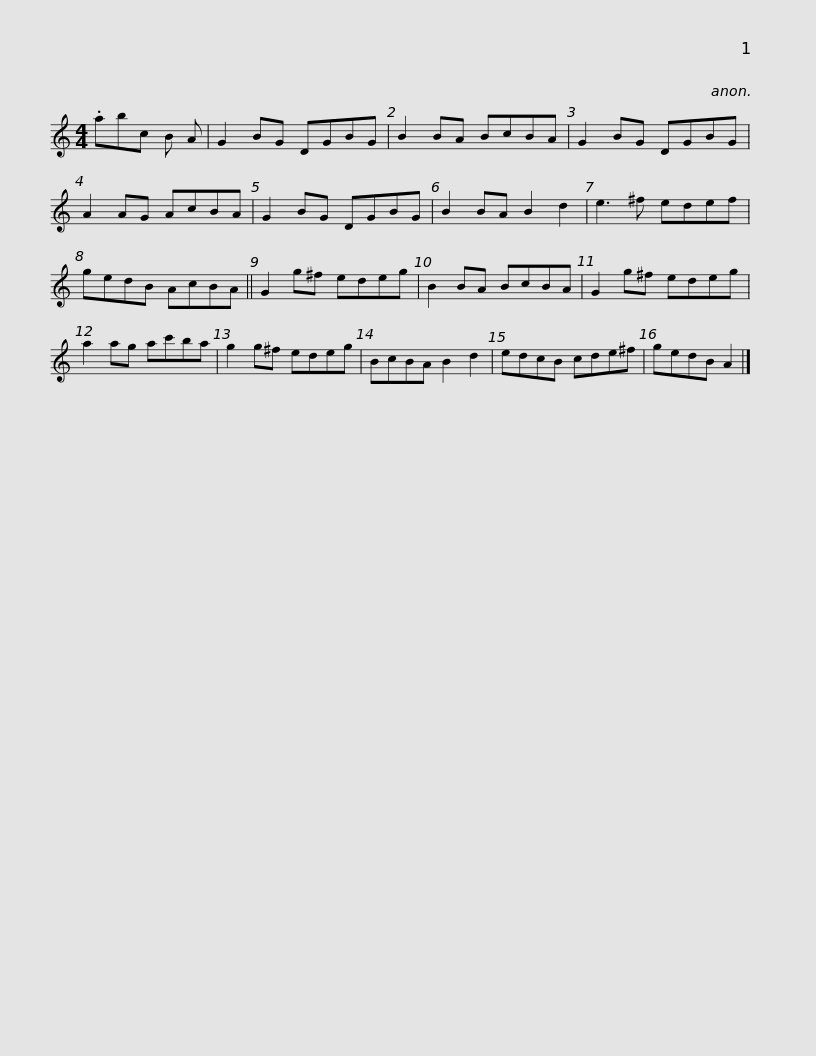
X:1
L:1/8
M:4/4
I:linebreak $
K:C
V:1 treble
V:1
 .abc B A | G2 BG DGBG | B2 BA BcBA | G2 BG DGBG | A2 AG AcBA | %5
 G2 BG DGBG |$ B2 BA B2 d2 | e3 ^f edef | gedB AcBA || G2 g^f edeg | %10
 B2 BA BcBA | G2 g^f edeg |$ a2 ag ac'ba | g2 g^f edeg | BcBA B2 d2 | %15
 edcB cde^f | gedB A2 |] %17
